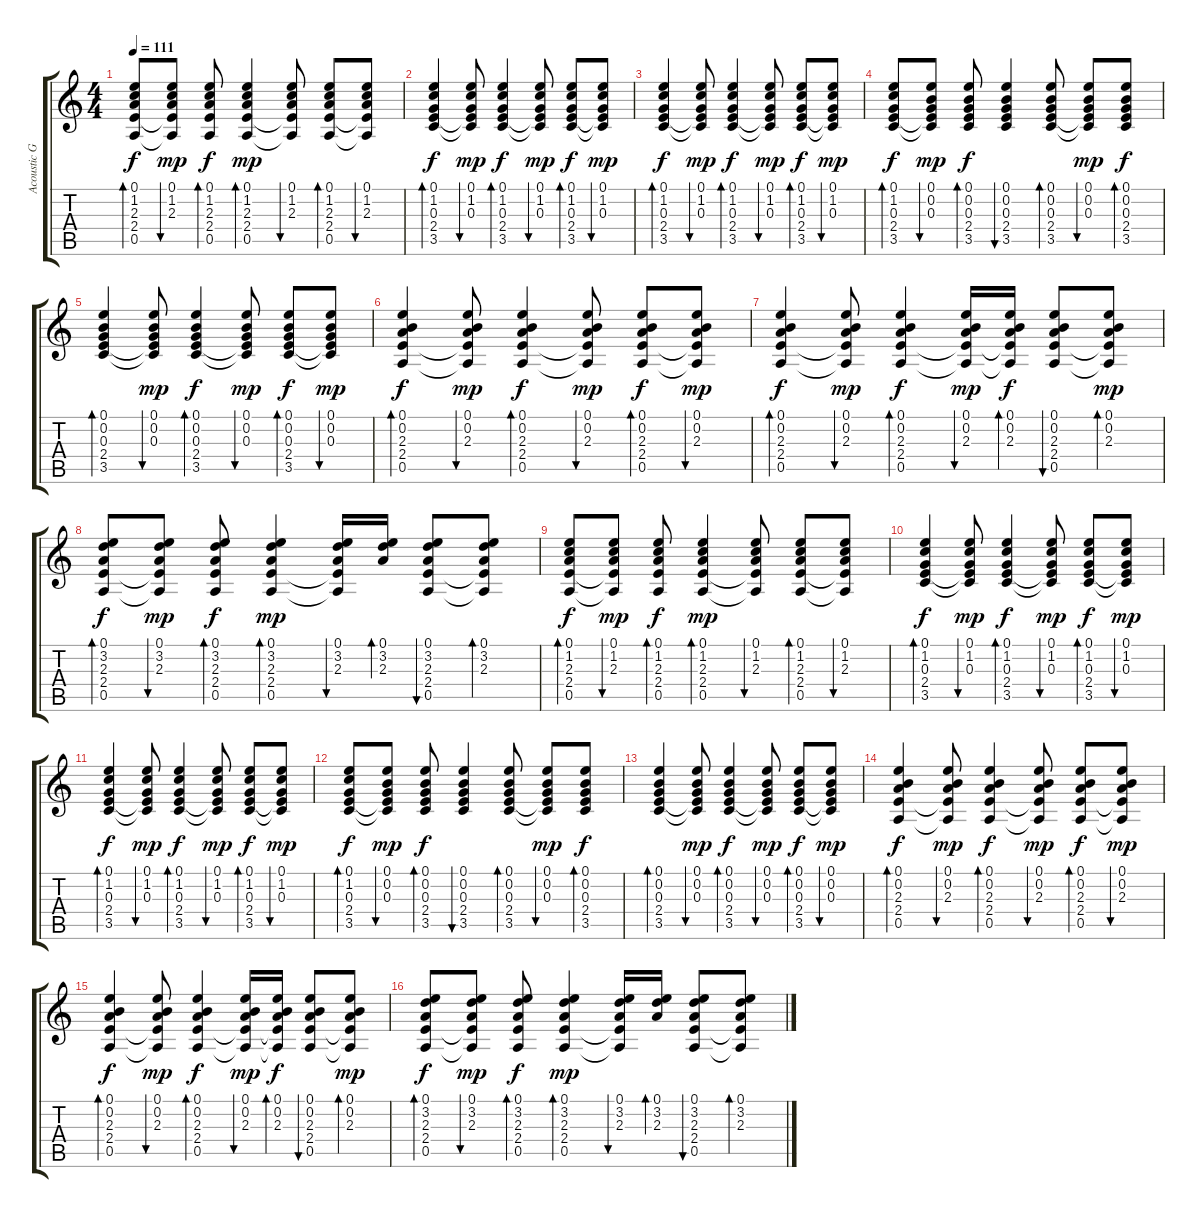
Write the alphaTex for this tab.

\track ("Acoustic Guitar" "Acoustic G") {instrument acousticguitarsteel}
\staff {score tabs}
\tuning (E4 B3 G3 D3 A2 E2) {hide}
\ts (4 4)
\tempo 111
\clef g2
\ks c
(0.1 1.2 2.3 2.4 0.5).8{bd 30 dy f} (0.1 1.2 2.3 2.4{t} 0.5{t}).8{bu 30 dy mp} (0.1 1.2 2.3 2.4 0.5).8{bd 30 dy f} (0.1 1.2 2.3 2.4 0.5).4{bd 30 dy mp} (0.1 1.2 2.3 2.4{t} 0.5{t}).8{bu 30} (0.1 1.2 2.3 2.4 0.5).8{bd 30} (0.1 1.2 2.3 2.4{t} 0.5{t}).8{bu 30} |
(0.1 1.2 0.3 2.4 3.5).4{bd 30 dy f} (0.1 1.2 0.3 2.4{t} 3.5{t}).8{bu 30 dy mp} (0.1 1.2 0.3 2.4 3.5).4{bd 30 dy f} (0.1 1.2 0.3 2.4{t} 3.5{t}).8{bu 30 dy mp} (0.1 1.2 0.3 2.4 3.5).8{bd 30 dy f} (0.1 1.2 0.3 2.4{t} 3.5{t}).8{bu 30 dy mp} |
(0.1 1.2 0.3 2.4 3.5).4{bd 30 dy f} (0.1 1.2 0.3 2.4{t} 3.5{t}).8{bu 30 dy mp} (0.1 1.2 0.3 2.4 3.5).4{bd 30 dy f} (0.1 1.2 0.3 2.4{t} 3.5{t}).8{bu 30 dy mp} (0.1 1.2 0.3 2.4 3.5).8{bd 30 dy f} (0.1 1.2 0.3 2.4{t} 3.5{t}).8{bu 30 dy mp} |
(0.1 1.2 0.3 2.4 3.5).8{bd 30 dy f} (0.1 0.2 0.3 2.4{t} 3.5{t}).8{bu 30 dy mp} (0.1 0.2 0.3 2.4 3.5).8{bd 30 dy f} (0.1 0.2 0.3 2.4 3.5).4{bu 30} (0.1 0.2 0.3 2.4 3.5).8{bd 30} (0.1 0.2 0.3 2.4{t} 3.5{t}).8{bu 30 dy mp} (0.1 0.2 0.3 2.4 3.5).8{bd 30 dy f} |
(0.1 0.2 0.3 2.4 3.5).4{bd 30} (0.1 0.2 0.3 2.4{t} 3.5{t}).8{bu 30 dy mp} (0.1 0.2 0.3 2.4 3.5).4{bd 30 dy f} (0.1 0.2 0.3 2.4{t} 3.5{t}).8{bu 30 dy mp} (0.1 0.2 0.3 2.4 3.5).8{bd 30 dy f} (0.1 0.2 0.3 2.4{t} 3.5{t}).8{bu 30 dy mp} |
(0.1 0.2 2.3 2.4 0.5).4{bd 30 dy f} (0.1 0.2 2.3 2.4{t} 0.5{t}).8{bu 30 dy mp} (0.1 0.2 2.3 2.4 0.5).4{bd 30 dy f} (0.1 0.2 2.3 2.4{t} 0.5{t}).8{bu 30 dy mp} (0.1 0.2 2.3 2.4 0.5).8{bd 30 dy f} (0.1 0.2 2.3 2.4{t} 0.5{t}).8{bu 30 dy mp} |
(0.1 0.2 2.3 2.4 0.5).4{bd 30 dy f} (0.1 0.2 2.3 2.4{t} 0.5{t}).8{bu 30 dy mp} (0.1 0.2 2.3 2.4 0.5).4{bd 30 dy f} (0.1 0.2 2.3 2.4{t} 0.5{t}).16{bu 30 dy mp} (0.1 0.2 2.3 2.4{t} 0.5{t}).16{bd 30 dy f} (0.1 0.2 2.3 2.4 0.5).8{bu 30} (0.1 0.2 2.3 2.4{t} 0.5{t}).8{bd 30 dy mp} |
(0.1 3.2 2.3 2.4 0.5).8{bd 30 dy f} (0.1 3.2 2.3 2.4{t} 0.5{t}).8{bu 30 dy mp} (0.1 3.2 2.3 2.4 0.5).8{bd 30 dy f} (0.1 3.2 2.3 2.4 0.5).4{bd 30 dy mp} (0.1 3.2 2.3 2.4{t} 0.5{t}).16{bu 30} (0.1 3.2 2.3).16{bd 30} (0.1 3.2 2.3 2.4 0.5).8{bu 30} (0.1 3.2 2.3 2.4{t} 0.5{t}).8{bd 30} |
(0.1 1.2 2.3 2.4 0.5).8{bd 30 dy f} (0.1 1.2 2.3 2.4{t} 0.5{t}).8{bu 30 dy mp} (0.1 1.2 2.3 2.4 0.5).8{bd 30 dy f} (0.1 1.2 2.3 2.4 0.5).4{bd 30 dy mp} (0.1 1.2 2.3 2.4{t} 0.5{t}).8{bu 30} (0.1 1.2 2.3 2.4 0.5).8{bd 30} (0.1 1.2 2.3 2.4{t} 0.5{t}).8{bu 30} |
(0.1 1.2 0.3 2.4 3.5).4{bd 30 dy f} (0.1 1.2 0.3 2.4{t} 3.5{t}).8{bu 30 dy mp} (0.1 1.2 0.3 2.4 3.5).4{bd 30 dy f} (0.1 1.2 0.3 2.4{t} 3.5{t}).8{bu 30 dy mp} (0.1 1.2 0.3 2.4 3.5).8{bd 30 dy f} (0.1 1.2 0.3 2.4{t} 3.5{t}).8{bu 30 dy mp} |
(0.1 1.2 0.3 2.4 3.5).4{bd 30 dy f} (0.1 1.2 0.3 2.4{t} 3.5{t}).8{bu 30 dy mp} (0.1 1.2 0.3 2.4 3.5).4{bd 30 dy f} (0.1 1.2 0.3 2.4{t} 3.5{t}).8{bu 30 dy mp} (0.1 1.2 0.3 2.4 3.5).8{bd 30 dy f} (0.1 1.2 0.3 2.4{t} 3.5{t}).8{bu 30 dy mp} |
(0.1 1.2 0.3 2.4 3.5).8{bd 30 dy f} (0.1 0.2 0.3 2.4{t} 3.5{t}).8{bu 30 dy mp} (0.1 0.2 0.3 2.4 3.5).8{bd 30 dy f} (0.1 0.2 0.3 2.4 3.5).4{bu 30} (0.1 0.2 0.3 2.4 3.5).8{bd 30} (0.1 0.2 0.3 2.4{t} 3.5{t}).8{bu 30 dy mp} (0.1 0.2 0.3 2.4 3.5).8{bd 30 dy f} |
(0.1 0.2 0.3 2.4 3.5).4{bd 30} (0.1 0.2 0.3 2.4{t} 3.5{t}).8{bu 30 dy mp} (0.1 0.2 0.3 2.4 3.5).4{bd 30 dy f} (0.1 0.2 0.3 2.4{t} 3.5{t}).8{bu 30 dy mp} (0.1 0.2 0.3 2.4 3.5).8{bd 30 dy f} (0.1 0.2 0.3 2.4{t} 3.5{t}).8{bu 30 dy mp} |
(0.1 0.2 2.3 2.4 0.5).4{bd 30 dy f} (0.1 0.2 2.3 2.4{t} 0.5{t}).8{bu 30 dy mp} (0.1 0.2 2.3 2.4 0.5).4{bd 30 dy f} (0.1 0.2 2.3 2.4{t} 0.5{t}).8{bu 30 dy mp} (0.1 0.2 2.3 2.4 0.5).8{bd 30 dy f} (0.1 0.2 2.3 2.4{t} 0.5{t}).8{bu 30 dy mp} |
(0.1 0.2 2.3 2.4 0.5).4{bd 30 dy f} (0.1 0.2 2.3 2.4{t} 0.5{t}).8{bu 30 dy mp} (0.1 0.2 2.3 2.4 0.5).4{bd 30 dy f} (0.1 0.2 2.3 2.4{t} 0.5{t}).16{bu 30 dy mp} (0.1 0.2 2.3 2.4{t} 0.5{t}).16{bd 30 dy f} (0.1 0.2 2.3 2.4 0.5).8{bu 30} (0.1 0.2 2.3 2.4{t} 0.5{t}).8{bd 30 dy mp} |
(0.1 3.2 2.3 2.4 0.5).8{bd 30 dy f} (0.1 3.2 2.3 2.4{t} 0.5{t}).8{bu 30 dy mp} (0.1 3.2 2.3 2.4 0.5).8{bd 30 dy f} (0.1 3.2 2.3 2.4 0.5).4{bd 30 dy mp} (0.1 3.2 2.3 2.4{t} 0.5{t}).16{bu 30} (0.1 3.2 2.3).16{bd 30} (0.1 3.2 2.3 2.4 0.5).8{bu 30} (0.1 3.2 2.3 2.4{t} 0.5{t}).8{bd 30}
